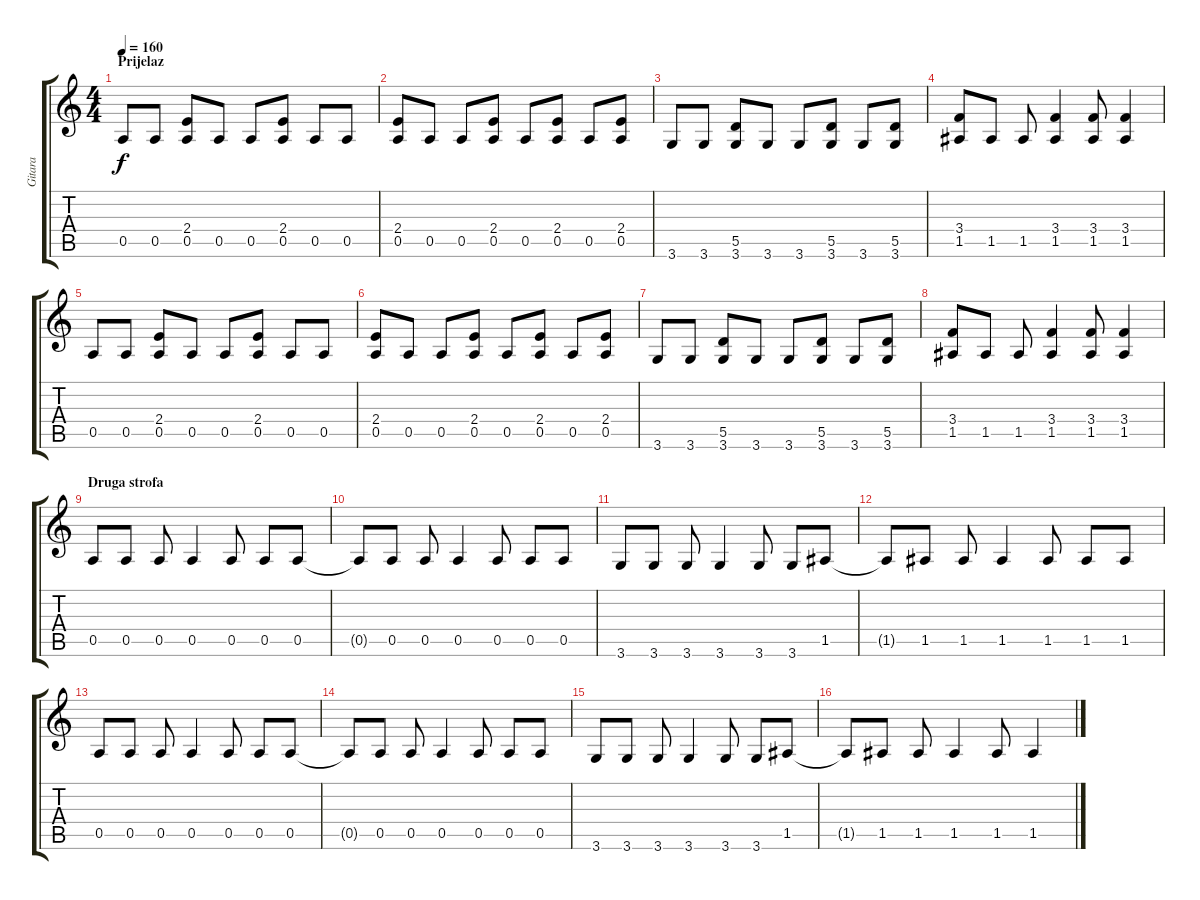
\track ("Gitara" "Gitara") {instrument distortionguitar}
\staff {score tabs}
\tuning (E4 B3 G3 D3 A2 E2) {hide}
\ts (4 4)
\section ("" "Prijelaz")
\tempo 160
\clef g2
\ks c
0.5.8{dy f} 0.5.8 (2.4 0.5).8 0.5.8 0.5.8 (2.4 0.5).8 0.5.8 0.5.8 |
(2.4 0.5).8 0.5.8 0.5.8 (2.4 0.5).8 0.5.8 (2.4 0.5).8 0.5.8 (2.4 0.5).8 |
3.6.8 3.6.8 (5.5 3.6).8 3.6.8 3.6.8 (5.5 3.6).8 3.6.8 (5.5 3.6).8 |
(3.4 1.5).8 1.5.8 1.5.8 (3.4 1.5).4 (3.4 1.5).8 (3.4 1.5).4 |
0.5.8 0.5.8 (2.4 0.5).8 0.5.8 0.5.8 (2.4 0.5).8 0.5.8 0.5.8 |
(2.4 0.5).8 0.5.8 0.5.8 (2.4 0.5).8 0.5.8 (2.4 0.5).8 0.5.8 (2.4 0.5).8 |
3.6.8 3.6.8 (5.5 3.6).8 3.6.8 3.6.8 (5.5 3.6).8 3.6.8 (5.5 3.6).8 |
(3.4 1.5).8 1.5.8 1.5.8 (3.4 1.5).4 (3.4 1.5).8 (3.4 1.5).4 |
\section ("" "Druga strofa")
0.5.8 0.5.8 0.5.8 0.5.4 0.5.8 0.5.8 0.5.8 |
0.5{t}.8 0.5.8 0.5.8 0.5.4 0.5.8 0.5.8 0.5.8 |
3.6.8 3.6.8 3.6.8 3.6.4 3.6.8 3.6.8 1.5.8 |
1.5{t}.8 1.5.8 1.5.8 1.5.4 1.5.8 1.5.8 1.5.8 |
0.5.8 0.5.8 0.5.8 0.5.4 0.5.8 0.5.8 0.5.8 |
0.5{t}.8 0.5.8 0.5.8 0.5.4 0.5.8 0.5.8 0.5.8 |
3.6.8 3.6.8 3.6.8 3.6.4 3.6.8 3.6.8 1.5.8 |
1.5{t}.8 1.5.8 1.5.8 1.5.4 1.5.8 1.5.4
